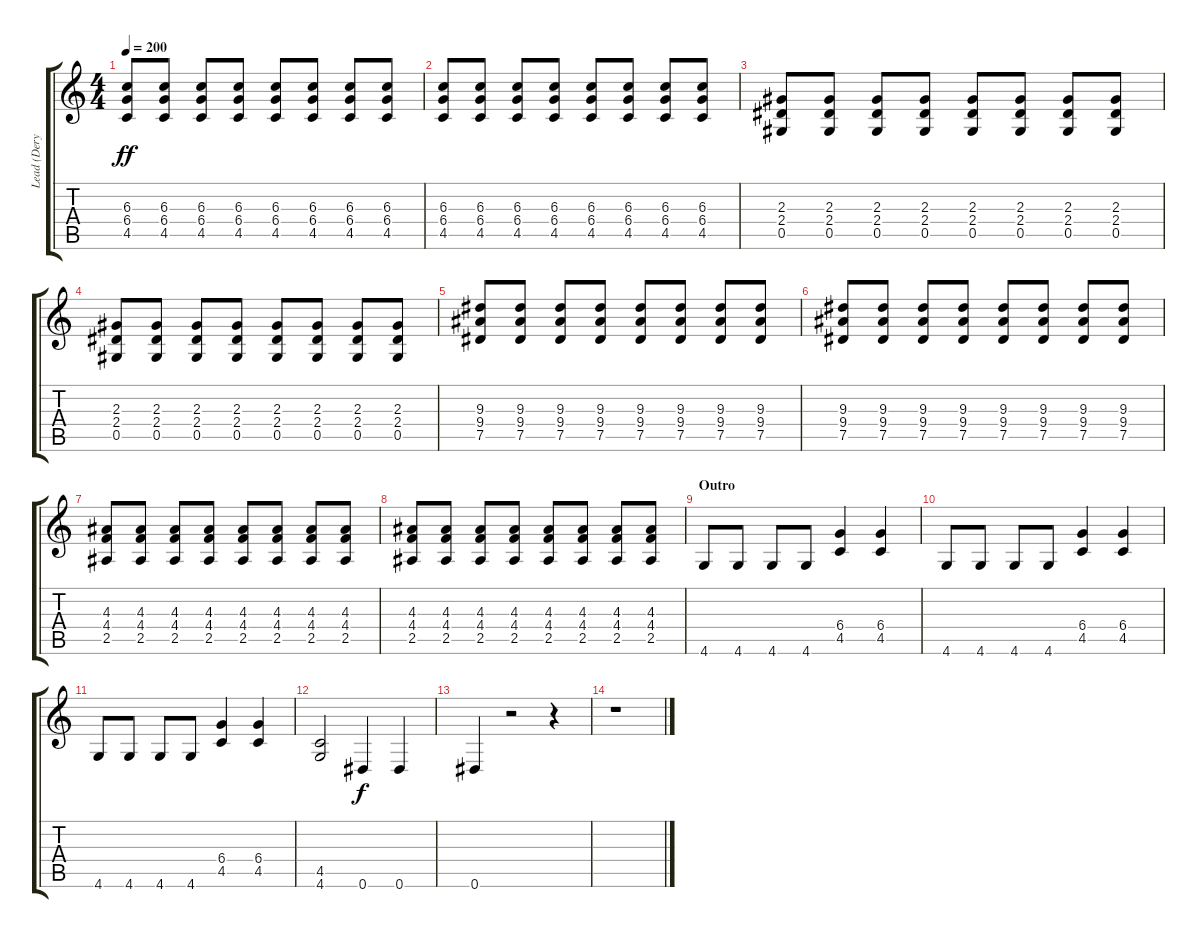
\track ("Lead (Deryck)" "Lead (Dery") {instrument distortionguitar}
\staff {score tabs}
\tuning (Eb4 Bb3 Gb3 Db3 Ab2 Eb2) {hide}
\ts (4 4)
\tempo 200
\clef g2
\ks c
(6.3 6.4 4.5).8{dy ff} (6.3 6.4 4.5).8 (6.3 6.4 4.5).8 (6.3 6.4 4.5).8 (6.3 6.4 4.5).8 (6.3 6.4 4.5).8 (6.3 6.4 4.5).8 (6.3 6.4 4.5).8 |
(6.3 6.4 4.5).8 (6.3 6.4 4.5).8 (6.3 6.4 4.5).8 (6.3 6.4 4.5).8 (6.3 6.4 4.5).8 (6.3 6.4 4.5).8 (6.3 6.4 4.5).8 (6.3 6.4 4.5).8 |
(2.3 2.4 0.5).8 (2.3 2.4 0.5).8 (2.3 2.4 0.5).8 (2.3 2.4 0.5).8 (2.3 2.4 0.5).8 (2.3 2.4 0.5).8 (2.3 2.4 0.5).8 (2.3 2.4 0.5).8 |
(2.3 2.4 0.5).8 (2.3 2.4 0.5).8 (2.3 2.4 0.5).8 (2.3 2.4 0.5).8 (2.3 2.4 0.5).8 (2.3 2.4 0.5).8 (2.3 2.4 0.5).8 (2.3 2.4 0.5).8 |
(9.3 9.4 7.5).8 (9.3 9.4 7.5).8 (9.3 9.4 7.5).8 (9.3 9.4 7.5).8 (9.3 9.4 7.5).8 (9.3 9.4 7.5).8 (9.3 9.4 7.5).8 (9.3 9.4 7.5).8 |
(9.3 9.4 7.5).8 (9.3 9.4 7.5).8 (9.3 9.4 7.5).8 (9.3 9.4 7.5).8 (9.3 9.4 7.5).8 (9.3 9.4 7.5).8 (9.3 9.4 7.5).8 (9.3 9.4 7.5).8 |
(4.3 4.4 2.5).8 (4.3 4.4 2.5).8 (4.3 4.4 2.5).8 (4.3 4.4 2.5).8 (4.3 4.4 2.5).8 (4.3 4.4 2.5).8 (4.3 4.4 2.5).8 (4.3 4.4 2.5).8 |
(4.3 4.4 2.5).8 (4.3 4.4 2.5).8 (4.3 4.4 2.5).8 (4.3 4.4 2.5).8 (4.3 4.4 2.5).8 (4.3 4.4 2.5).8 (4.3 4.4 2.5).8 (4.3 4.4 2.5).8 |
\section ("" "Outro")
4.6.8 4.6.8 4.6.8 4.6.8 (6.4 4.5).4 (6.4 4.5).4 |
4.6.8 4.6.8 4.6.8 4.6.8 (6.4 4.5).4 (6.4 4.5).4 |
4.6.8 4.6.8 4.6.8 4.6.8 (6.4 4.5).4 (6.4 4.5).4 |
(4.5 4.6).2 0.6.4{dy f} 0.6.4 |
0.6.4 r.2 r.4 |
r.1
